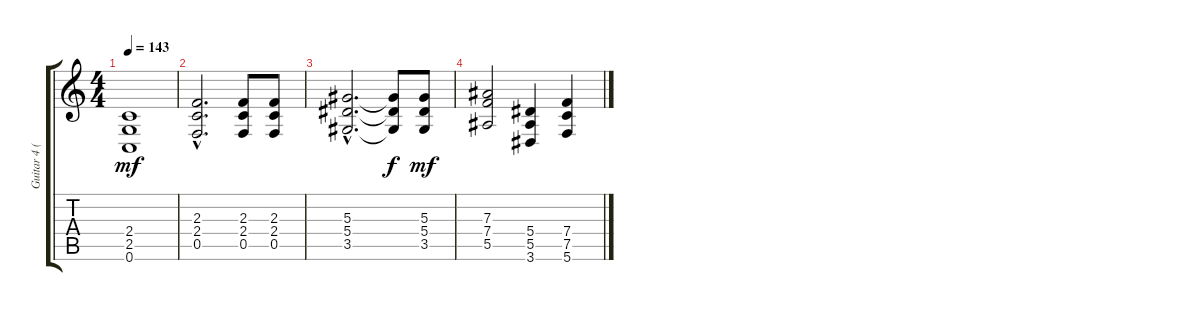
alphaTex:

\track ("Guitar 4 (Rhytm)" "Guitar 4 (") {instrument distortionguitar}
\staff {score tabs}
\tuning (C4 G3 Eb3 Bb2 F2 C2) {hide}
\ts (4 4)
\tempo 143
\clef g2
\ks c
(2.4 2.5 0.6).1{dy mf} |
(2.3{hac} 2.4{hac} 0.5{hac}).2{d} (2.3 2.4 0.5).8 (2.3 2.4 0.5).8 |
(5.3{hac} 5.4{hac} 3.5{hac}).2{d} (5.3{t} 5.4{t} 3.5{t}).8{dy f} (5.3 5.4 3.5).8{dy mf} |
(7.3 7.4 5.5).2 (5.4 5.5 3.6).4 (7.4 7.5 5.6).4
